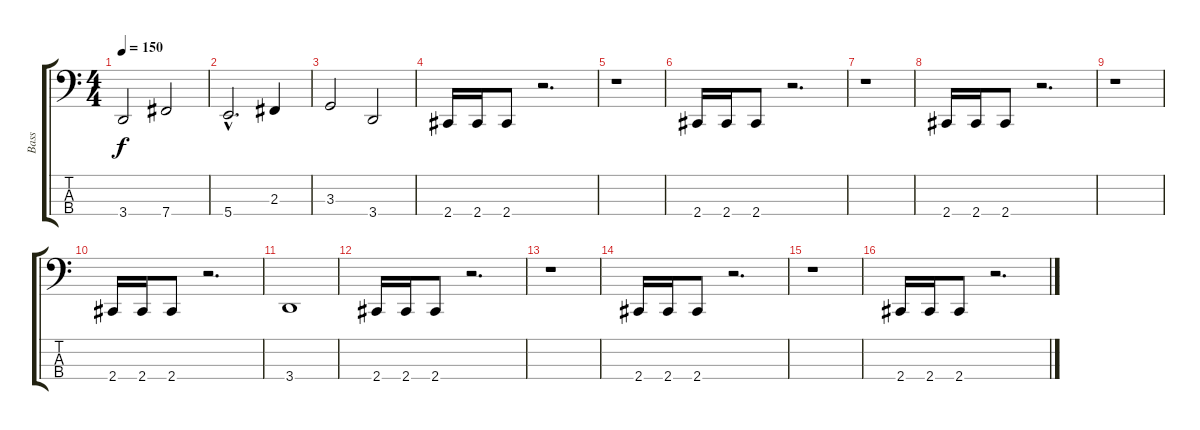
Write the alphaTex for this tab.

\track ("Bass" "Bass") {instrument electricbasspick}
\staff {score tabs}
\tuning (D2 A1 E1 B0) {hide}
\ts (4 4)
\tempo 150
\clef f4
\ks c
3.4.2{dy f} 7.4.2 |
5.4{hac}.2{d} 2.3.4 |
3.3.2 3.4.2 |
2.4.16 2.4.16 2.4.8 r.2{d} |
r.1 |
2.4.16 2.4.16 2.4.8 r.2{d} |
r.1 |
2.4.16 2.4.16 2.4.8 r.2{d} |
r.1 |
2.4.16 2.4.16 2.4.8 r.2{d} |
3.4.1 |
2.4.16 2.4.16 2.4.8 r.2{d} |
r.1 |
2.4.16 2.4.16 2.4.8 r.2{d} |
r.1 |
2.4.16 2.4.16 2.4.8 r.2{d}
